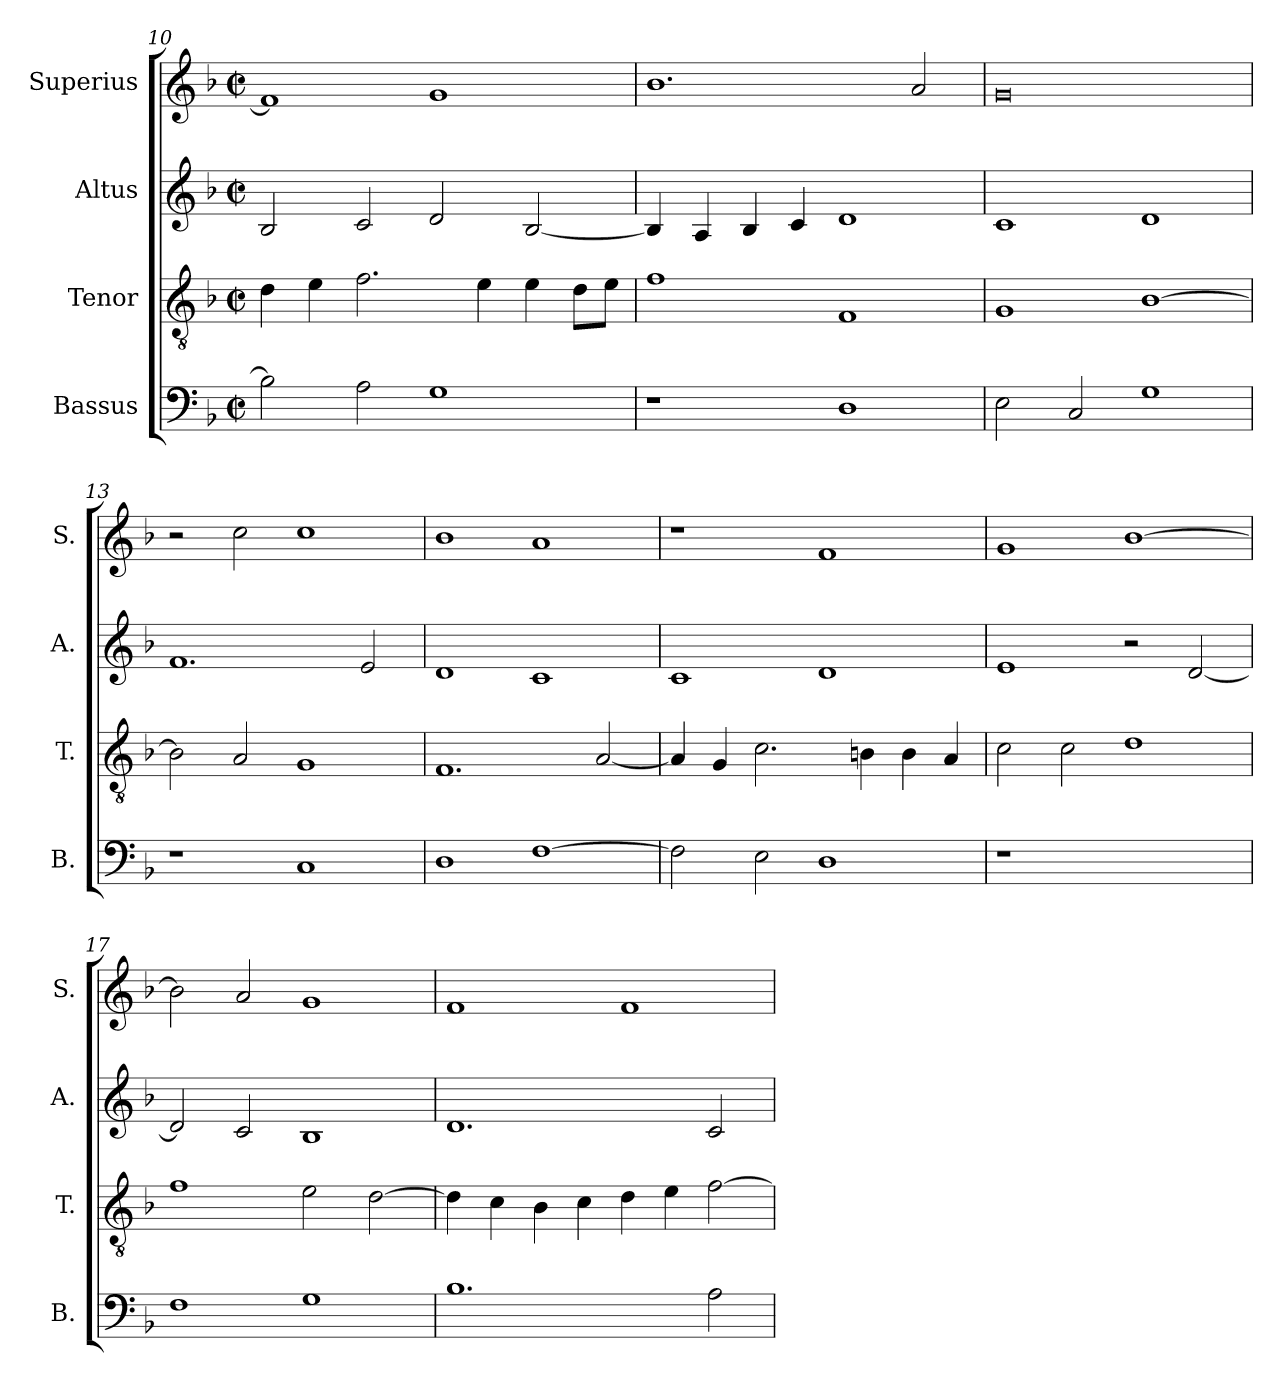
**kern	**kern	**kern	**kern
*part4	*part3	*part2	*part1
*staff4	*staff3	*staff2	*staff1
*I"Bassus	*I"Tenor	*I"Altus	*I"Superius
*I'B.	*I'T.	*I'A.	*I'S.
*clefF4	*clefGv2	*clefG2	*clefG2
*	*ITrd7c12	*	*
*k[b-]	*k[b-]	*k[b-]	*k[b-]
*F:	*F:	*F:	*F:
*M2/2	*M2/2	*M2/2	*M2/2
*met(c|)	*met(c|)	*met(c|)	*met(c|)
=10	=10	=10	=10
2B-i\]	4Di\	2B-i/	1fi]
.	4Ei\	.	.
2Ai\	2.Fi\	2ci/	.
1Gi	.	2di/	1gi
.	4Ei\	.	.
.	4Ei\	[<2B-i/	.
.	8Di\L	.	.
.	8Ei\J	.	.
!!LO:PB:g=z
=11	=11	=11	=11
1r	1Fi	4B-i/]	1.b-i
.	.	4Ai/	.
.	.	4B-i/	.
.	.	4ci/	.
1Di	1FFi	1di	.
.	.	.	2ai/
=12	=12	=12	=12
2Ei\	1GGi	1ci	0gi
2Ci/	.	.	.
1Gi	[>1BB-i	1di	.
=13	=13	=13	=13
1r	2BB-i\]	1.fi	2r
.	2AAi/	.	2cci\
1Ci	1GGi	.	1cci
.	.	2ei/	.
=14	=14	=14	=14
1Di	1.FFi	1di	1b-i
[>1Fi	.	1ci	1ai
.	[<2AAi/	.	.
=15	=15	=15	=15
2Fi\]	4AAi/]	1ci	1r
.	4GGi/	.	.
2Ei\	2.Ci\	.	.
1Di	.	1di	1fi
.	4BBni\	.	.
.	4BBi\	.	.
.	4AAi/	.	.
!!LO:LB:g=z
=16	=16	=16	=16
!LO:N:vis=1	!	!	!
1r	2Ci\	1ei	1gi
.	2Ci\	.	.
1ryy	1Di	2r	[>1b-i
.	.	[<2di/	.
=17	=17	=17	=17
1Fi	1Fi	2di/]	2b-i\]
.	.	2ci/	2ai/
1Gi	2Ei\	1B-i	1gi
.	[>2Di\	.	.
=18	=18	=18	=18
1.B-i	4Di\]	1.di	1fi
.	4Ci\	.	.
.	4BB-i\	.	.
.	4Ci\	.	.
.	4Di\	.	1fi
.	4Ei\	.	.
2Ai\	[>2Fi\	2ci/	.
=	=	=	=
*-	*-	*-	*-
